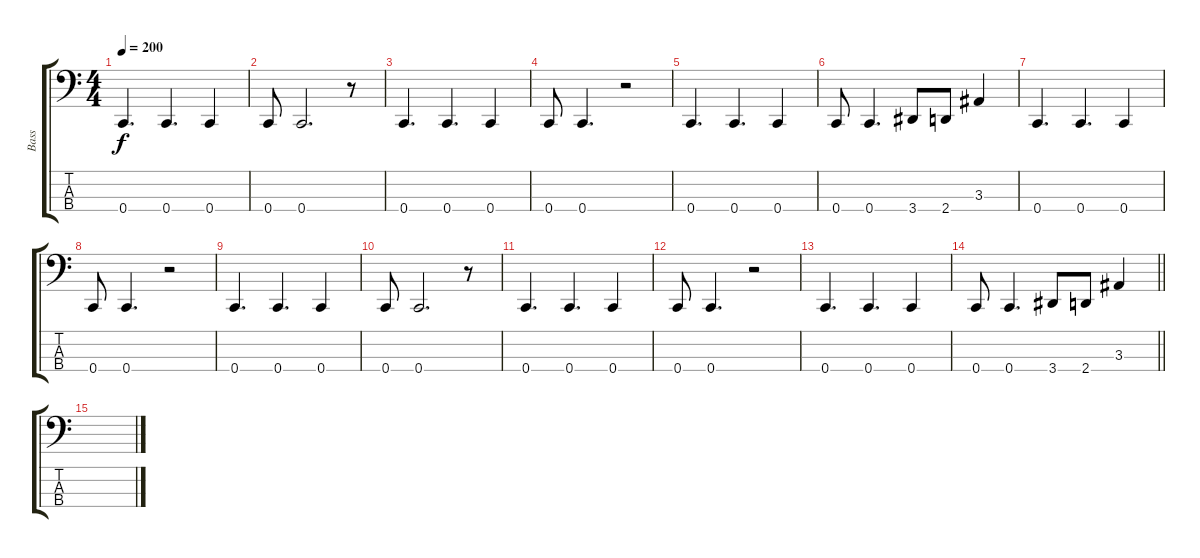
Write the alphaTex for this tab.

\track ("Bass" "Bass") {instrument electricbasspick}
\staff {score tabs}
\tuning (F2 C2 G1 C1) {hide}
\ts (4 4)
\tempo 200
\clef f4
\ks c
0.4.4{d dy f} 0.4.4{d} 0.4.4 |
0.4.8 0.4.2{d} r.8 |
0.4.4{d} 0.4.4{d} 0.4.4 |
0.4.8 0.4.4{d} r.2 |
0.4.4{d} 0.4.4{d} 0.4.4 |
0.4.8 0.4.4{d} 3.4.8 2.4.8 3.3.4 |
0.4.4{d} 0.4.4{d} 0.4.4 |
0.4.8 0.4.4{d} r.2 |
0.4.4{d} 0.4.4{d} 0.4.4 |
0.4.8 0.4.2{d} r.8 |
0.4.4{d} 0.4.4{d} 0.4.4 |
0.4.8 0.4.4{d} r.2 |
0.4.4{d} 0.4.4{d} 0.4.4 |
\barLineRight lightlight
0.4.8 0.4.4{d} 3.4.8 2.4.8 3.3.4 |
\section ("" " ")
